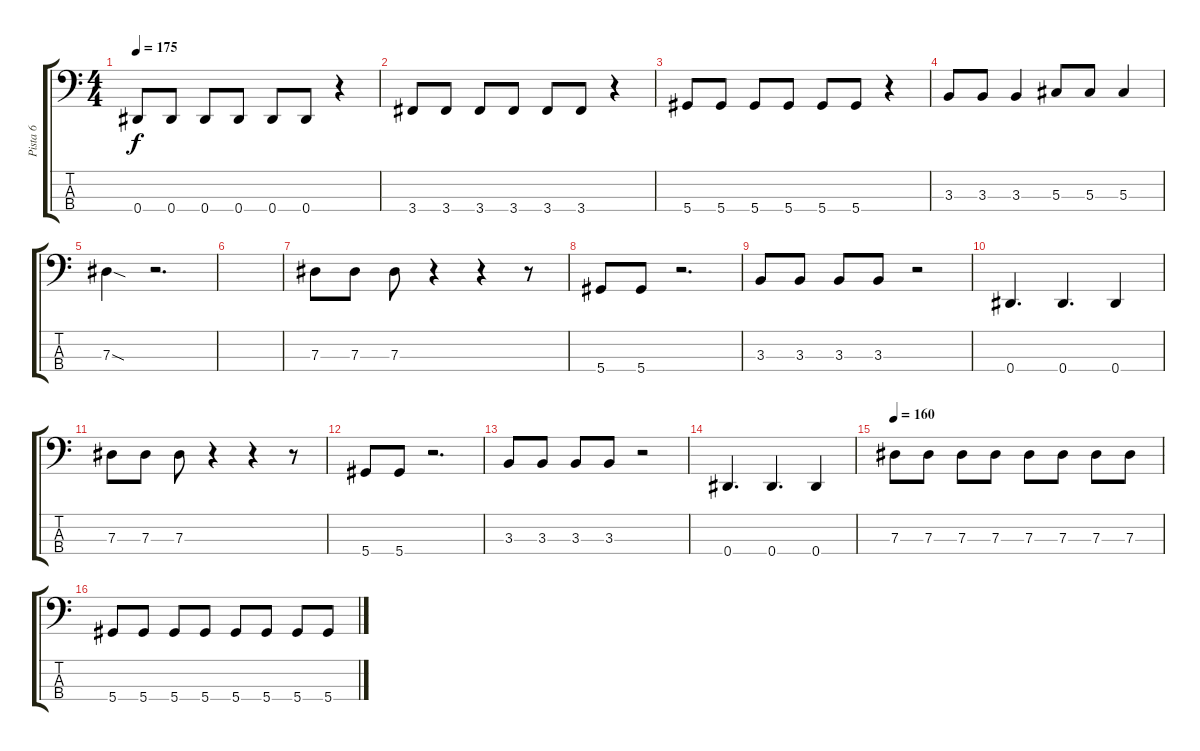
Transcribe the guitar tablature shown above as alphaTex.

\track ("Pista 6" "Pista 6") {instrument electricbasspick}
\staff {score tabs}
\tuning (Gb2 Db2 Ab1 Eb1) {hide}
\ts (4 4)
\tempo 175
\clef f4
\ks c
0.4.8{dy f} 0.4.8 0.4.8 0.4.8 0.4.8 0.4.8 r.4 |
3.4.8 3.4.8 3.4.8 3.4.8 3.4.8 3.4.8 r.4 |
5.4.8 5.4.8 5.4.8 5.4.8 5.4.8 5.4.8 r.4 |
3.3.8 3.3.8 3.3.4 5.3.8 5.3.8 5.3.4 |
7.3{sod}.4 r.2{d} |
|
7.3.8 7.3.8 7.3.8 r.4 r.4 r.8 |
5.4.8 5.4.8 r.2{d} |
3.3.8 3.3.8 3.3.8 3.3.8 r.2 |
0.4.4{d} 0.4.4{d} 0.4.4 |
7.3.8 7.3.8 7.3.8 r.4 r.4 r.8 |
5.4.8 5.4.8 r.2{d} |
3.3.8 3.3.8 3.3.8 3.3.8 r.2 |
0.4.4{d} 0.4.4{d} 0.4.4 |
\tempo 160
7.3.8 7.3.8 7.3.8 7.3.8 7.3.8 7.3.8 7.3.8 7.3.8 |
5.4.8 5.4.8 5.4.8 5.4.8 5.4.8 5.4.8 5.4.8 5.4.8
